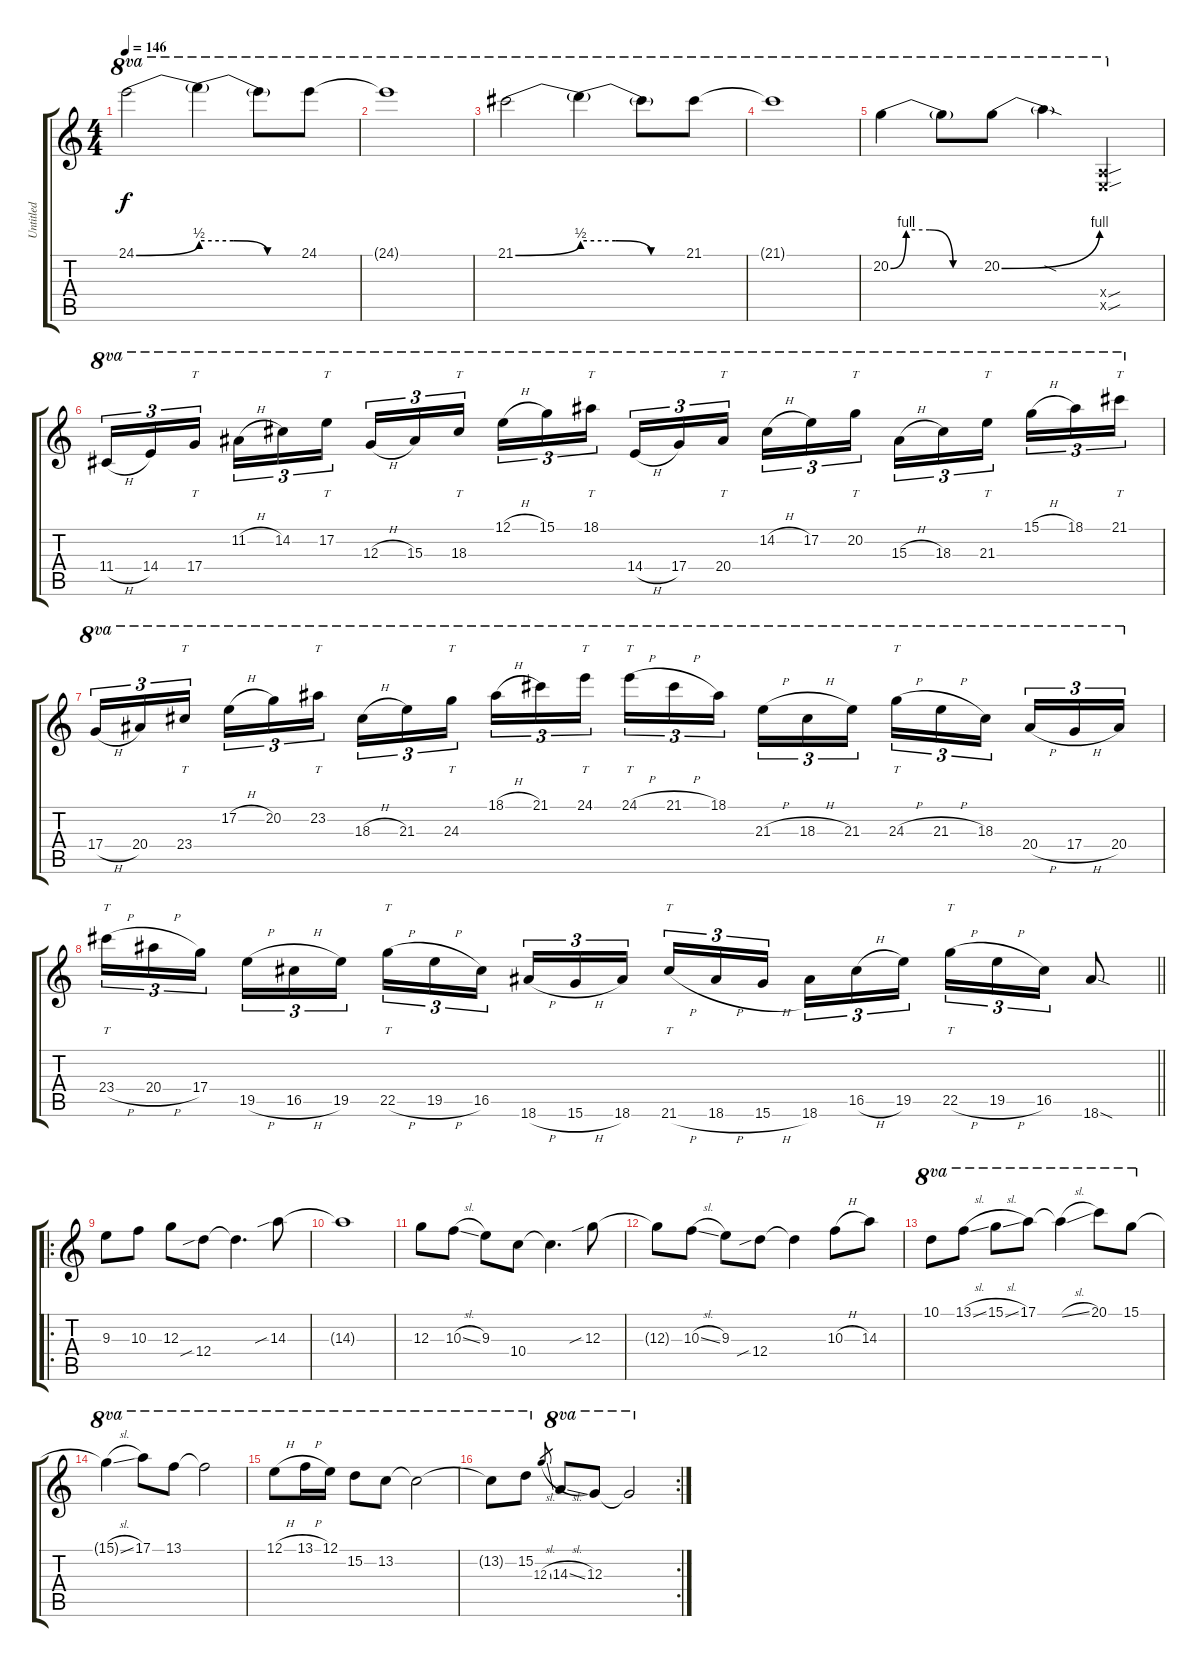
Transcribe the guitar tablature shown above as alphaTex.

\track ("Untitled" "Untitled") {instrument overdrivenguitar}
\staff {score tabs}
\tuning (E4 B3 G3 D3 A2 E2) {hide}
\ts (4 4)
\tempo 146
\clef g2
\ks c
24.1{be (bend 0 0 60 2)}.2{ot 8va dy f} 24.1{be (custom 0 2 20 2 40 0 60 0) t}.4{ot 8va} 24.1{t}.8{ot 8va} 24.1.8{ot 8va} |
24.1{t}.1{ot 8va} |
21.1{be (bend 0 0 60 2)}.2{ot 8va} 21.1{be (custom 0 2 20 2 40 0 60 0) t}.4{ot 8va} 21.1{t}.8{ot 8va} 21.1.8{ot 8va} |
21.1{t}.1{ot 8va} |
20.2{be (custom 0 0 10 4 25 4 40 0 60 0)}.4{ot 8va} 20.2{t}.8{ot 8va} 20.2{be (bend 0 0 60 4)}.8{ot 8va} 20.2{sod t}.4{ot 8va} (7.4{sou x} 7.5{sou x}).4{ot 8va} |
11.4{h}.16{tu (3 2) ot 8va} 14.4.16{tu (3 2) ot 8va} 17.4.16{tt tu (3 2) ot 8va beam splitsecondary} 11.2{h}.16{tu (3 2) ot 8va} 14.2.16{tu (3 2) ot 8va} 17.2.16{tt tu (3 2) ot 8va} 12.3{h}.16{tu (3 2) ot 8va} 15.3.16{tu (3 2) ot 8va} 18.3.16{tt tu (3 2) ot 8va beam splitsecondary} 12.1{h}.16{tu (3 2) ot 8va} 15.1.16{tu (3 2) ot 8va} 18.1.16{tt tu (3 2) ot 8va} 14.4{h}.16{tu (3 2) ot 8va} 17.4.16{tu (3 2) ot 8va} 20.4.16{tt tu (3 2) ot 8va beam splitsecondary} 14.2{h}.16{tu (3 2) ot 8va} 17.2.16{tu (3 2) ot 8va} 20.2.16{tt tu (3 2) ot 8va} 15.3{h}.16{tu (3 2) ot 8va} 18.3.16{tu (3 2) ot 8va} 21.3.16{tt tu (3 2) ot 8va beam splitsecondary} 15.1{h}.16{tu (3 2) ot 8va} 18.1.16{tu (3 2) ot 8va} 21.1.16{tt tu (3 2) ot 8va} |
17.4{h}.16{tu (3 2) ot 8va} 20.4.16{tu (3 2) ot 8va} 23.4.16{tt tu (3 2) ot 8va beam splitsecondary} 17.2{h}.16{tu (3 2) ot 8va} 20.2.16{tu (3 2) ot 8va} 23.2.16{tt tu (3 2) ot 8va} 18.3{h}.16{tu (3 2) ot 8va} 21.3.16{tu (3 2) ot 8va} 24.3.16{tt tu (3 2) ot 8va beam splitsecondary} 18.1{h}.16{tu (3 2) ot 8va} 21.1.16{tu (3 2) ot 8va} 24.1.16{tt tu (3 2) ot 8va} 24.1{h}.16{tt tu (3 2) ot 8va} 21.1{h}.16{tu (3 2) ot 8va} 18.1.16{tu (3 2) ot 8va beam splitsecondary} 21.3{h}.16{tu (3 2) ot 8va} 18.3{h}.16{tu (3 2) ot 8va} 21.3.16{tu (3 2) ot 8va} 24.3{h}.16{tt tu (3 2) ot 8va} 21.3{h}.16{tu (3 2) ot 8va} 18.3.16{tu (3 2) ot 8va beam splitsecondary} 20.4{h}.16{tu (3 2) ot 8va} 17.4{h}.16{tu (3 2) ot 8va} 20.4.16{tu (3 2) ot 8va} |
\barLineRight lightlight
23.4{h}.16{tt tu (3 2)} 20.4{h}.16{tu (3 2)} 17.4.16{tu (3 2) beam splitsecondary} 19.5{h}.16{tu (3 2)} 16.5{h}.16{tu (3 2)} 19.5.16{tu (3 2)} 22.5{h}.16{tt tu (3 2)} 19.5{h}.16{tu (3 2)} 16.5.16{tu (3 2) beam splitsecondary} 18.6{h}.16{tu (3 2)} 15.6{h}.16{tu (3 2)} 18.6.16{tu (3 2)} 21.6{h}.16{tt tu (3 2)} 18.6{h}.16{tu (3 2)} 15.6{h}.16{tu (3 2) beam splitsecondary} 18.6.16{tu (3 2)} 16.5{h}.16{tu (3 2)} 19.5.16{tu (3 2)} 22.5{h}.16{tt tu (3 2)} 19.5{h}.16{tu (3 2)} 16.5.16{tu (3 2)} 18.6{sod}.8 |
\ro
9.3.8 10.3.8 12.3.8 12.4{sib}.8 12.4{t}.4{d} 14.3{sib}.8 |
14.3{t}.1 |
12.3.8 10.3{sl}.8 9.3.8 10.4.8 10.4{t}.4{d} 12.3{sib}.8 |
12.3{t}.8 10.3{sl}.8 9.3.8 12.4{sib}.8 12.4{t}.4 10.3{h}.8 14.3.8 |
10.1.8{ot 8va} 13.1{sl}.8{ot 8va} 15.1{sl}.8{ot 8va} 17.1.8{ot 8va} 17.1{sl t}.4{ot 8va} 20.1.8{ot 8va} 15.1.8{ot 8va} |
15.1{sl t}.4{ot 8va} 17.1.8{ot 8va} 13.1.8{ot 8va} 13.1{t}.2{ot 8va} |
12.1{h}.8{ot 8va} 13.1{h}.16{ot 8va} 12.1.16{ot 8va} 15.2.8{ot 8va} 13.2.8{ot 8va} 13.2{t}.2{ot 8va} |
\rc 2
13.2{t}.8{ot 8va} 15.2.8{ot 8va} 12.3{sl}.8{gr} 14.3{sl}.8{ot 8va} 12.3.8{ot 8va} 12.3{t}.2{ot 8va}
